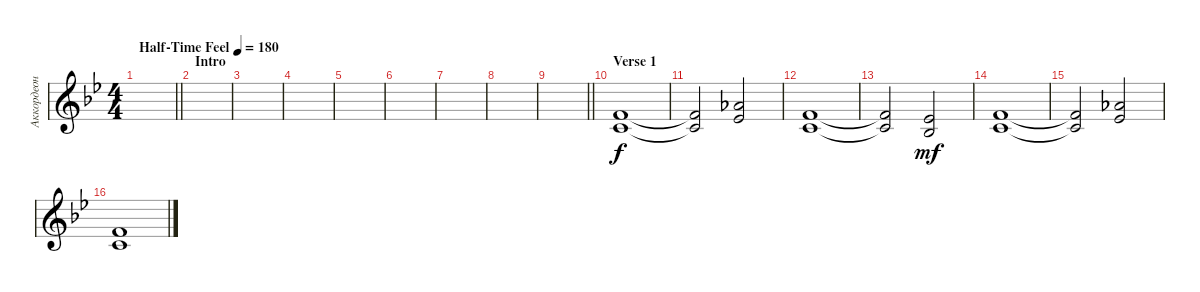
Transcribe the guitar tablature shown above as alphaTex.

\track ("Аккордеон" "Аккордеон") {instrument accordion}
\staff {score}
\tuning (E4 B3 G3 D3 A2 E2) {hide}
\ts (4 4)
\tempo (180 "Half-Time Feel")
\clef g2
\barLineRight lightlight
\ks gminor
|
\section ("" "Intro")
|
|
|
|
|
|
|
\barLineRight lightlight
|
\section ("" "Verse 1")
(6.2 5.3).1{volume 14} |
(6.2{t} 5.3{t}).2 (9.2 8.3).2 |
(6.2 5.3).1 |
(6.2{t} 5.3{t}).2{dy f} (4.2 3.3).2{dy mf} |
(6.2 5.3).1 |
(6.2{t} 5.3{t}).2 (9.2 8.3).2 |
(6.2 5.3).1
